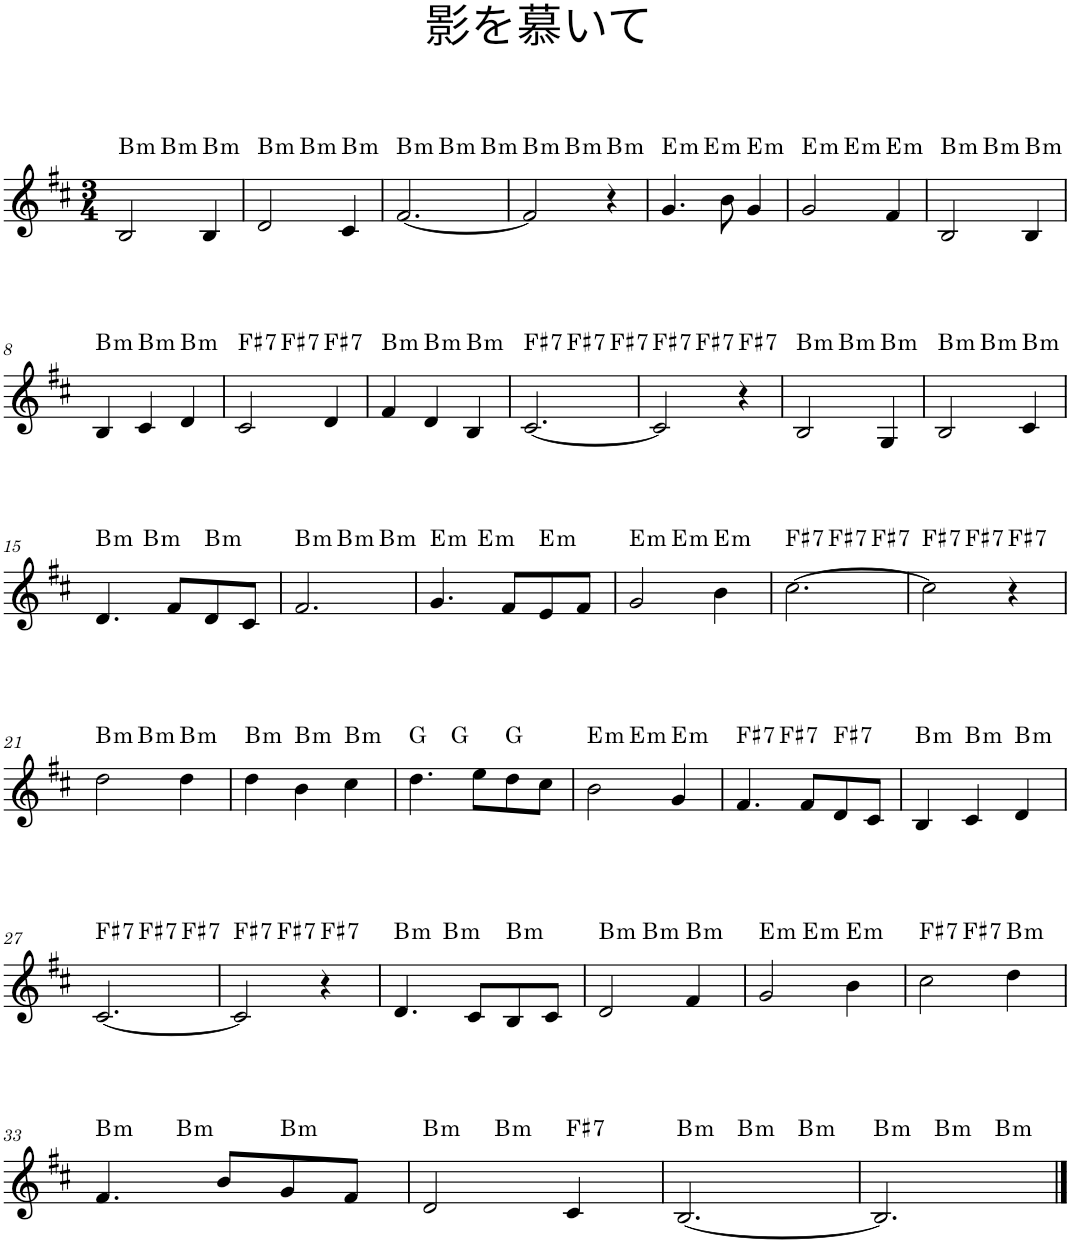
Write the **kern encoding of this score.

**kern	**harte
*part1	*part1
*staff1	*
*I"Piano	*
*I'Pno.	*
*clefG2	*
*k[f#c#]	*
*M3/4	*
=1	=1
!	!LO:H:kt=m
*^	*
2B/	4ryy	B:min
!	!	!LO:H:kt=m
.	2ryy	B:min
!	!	!LO:H:kt=m
4B/	.	B:min
=2	=2	=2
!	!	!LO:H:kt=m
2d/	4ryy	B:min
!	!	!LO:H:kt=m
.	2ryy	B:min
!	!	!LO:H:kt=m
4c#/	.	B:min
=3	=3	=3
!	!	!LO:H:kt=m
*	*^	*
[<2.f#/	4ryy	2ryy	B:min
!	!	!	!LO:H:kt=m
.	2ryy	.	B:min
!	!	!	!LO:H:kt=m
.	.	4ryy	B:min
=4	=4	=4	=4
!	!	!	!LO:H:kt=m
*	*v	*v	*
2f#/]	4ryy	B:min
!	!	!LO:H:kt=m
.	2ryy	B:min
!	!	!LO:H:kt=m
4r	.	B:min
=5	=5	=5
!	!	!LO:H:kt=m
4.g/	4ryy	E:min
!	!	!LO:H:kt=m
.	2ryy	E:min
8b\	.	.
!	!	!LO:H:kt=m
4g/	.	E:min
=6	=6	=6
!	!	!LO:H:kt=m
2g/	4ryy	E:min
!	!	!LO:H:kt=m
.	2ryy	E:min
!	!	!LO:H:kt=m
4f#/	.	E:min
=7	=7	=7
!	!	!LO:H:kt=m
2B/	4ryy	B:min
!	!	!LO:H:kt=m
.	2ryy	B:min
!	!	!LO:H:kt=m
4B/	.	B:min
!!LO:LB:g=z	!!
=8	=8	=8
!	!	!LO:H:kt=m
*v	*v	*
4B/	B:min
!	!LO:H:kt=m
4c#/	B:min
!	!LO:H:kt=m
4d/	B:min
=9	=9
!	!LO:H:kt=7
*^	*
2c#/	4ryy	F#:7
!	!	!LO:H:kt=7
.	2ryy	F#:7
!	!	!LO:H:kt=7
4d/	.	F#:7
=10	=10	=10
!	!	!LO:H:kt=m
*v	*v	*
4f#/	B:min
!	!LO:H:kt=m
4d/	B:min
!	!LO:H:kt=m
4B/	B:min
=11	=11
!	!LO:H:kt=7
*^	*
*	*^	*
[2.c#/	4ryy	2ryy	F#:7
!	!	!	!LO:H:kt=7
.	2ryy	.	F#:7
!	!	!	!LO:H:kt=7
.	.	4ryy	F#:7
=12	=12	=12	=12
!	!	!	!LO:H:kt=7
*	*v	*v	*
2c#/]	4ryy	F#:7
!	!	!LO:H:kt=7
.	2ryy	F#:7
!	!	!LO:H:kt=7
4r	.	F#:7
=13	=13	=13
!	!	!LO:H:kt=m
2B/	4ryy	B:min
!	!	!LO:H:kt=m
.	2ryy	B:min
!	!	!LO:H:kt=m
4G/	.	B:min
=14	=14	=14
!	!	!LO:H:kt=m
2B/	4ryy	B:min
!	!	!LO:H:kt=m
.	2ryy	B:min
!	!	!LO:H:kt=m
4c#/	.	B:min
!!LO:LB:g=z	!!
=15	=15	=15
!	!	!LO:H:kt=m
4.d/	4ryy	B:min
!	!	!LO:H:kt=m
.	2ryy	B:min
8f#/L	.	.
!	!	!LO:H:kt=m
8d/	.	B:min
8c#/J	.	.
=16	=16	=16
!	!	!LO:H:kt=m
*	*^	*
2.f#/	4ryy	2ryy	B:min
!	!	!	!LO:H:kt=m
.	2ryy	.	B:min
!	!	!	!LO:H:kt=m
.	.	4ryy	B:min
=17	=17	=17	=17
!	!	!	!LO:H:kt=m
*	*v	*v	*
4.g/	4ryy	E:min
!	!	!LO:H:kt=m
.	2ryy	E:min
8f#/L	.	.
!	!	!LO:H:kt=m
8e/	.	E:min
8f#/J	.	.
=18	=18	=18
!	!	!LO:H:kt=m
2g/	4ryy	E:min
!	!	!LO:H:kt=m
.	2ryy	E:min
!	!	!LO:H:kt=m
4b\	.	E:min
=19	=19	=19
!	!	!LO:H:kt=7
*	*^	*
[>2.cc#\	4ryy	2ryy	F#:7
!	!	!	!LO:H:kt=7
.	2ryy	.	F#:7
!	!	!	!LO:H:kt=7
.	.	4ryy	F#:7
=20	=20	=20	=20
!	!	!	!LO:H:kt=7
*	*v	*v	*
2cc#\]	4ryy	F#:7
!	!	!LO:H:kt=7
.	2ryy	F#:7
!	!	!LO:H:kt=7
4r	.	F#:7
!!LO:LB:g=z	!!
=21	=21	=21
!	!	!LO:H:kt=m
2dd\	4ryy	B:min
!	!	!LO:H:kt=m
.	2ryy	B:min
!	!	!LO:H:kt=m
4dd\	.	B:min
=22	=22	=22
!	!	!LO:H:kt=m
*v	*v	*
4dd\	B:min
!	!LO:H:kt=m
4b\	B:min
!	!LO:H:kt=m
4cc#\	B:min
=23	=23
*^	*
4.dd\	4ryy	G:maj
.	2ryy	G:maj
8ee\L	.	.
8dd\	.	G:maj
8cc#\J	.	.
=24	=24	=24
!	!	!LO:H:kt=m
2b\	4ryy	E:min
!	!	!LO:H:kt=m
.	2ryy	E:min
!	!	!LO:H:kt=m
4g/	.	E:min
=25	=25	=25
!	!	!LO:H:kt=7
4.f#/	4ryy	F#:7
!	!	!LO:H:kt=7
.	2ryy	F#:7
8f#/L	.	.
!	!	!LO:H:kt=7
8d/	.	F#:7
8c#/J	.	.
=26	=26	=26
!	!	!LO:H:kt=m
*v	*v	*
4B/	B:min
!	!LO:H:kt=m
4c#/	B:min
!	!LO:H:kt=m
4d/	B:min
!!LO:LB:g=z
=27	=27
!	!LO:H:kt=7
*^	*
*	*^	*
[<2.c#/	4ryy	2ryy	F#:7
!	!	!	!LO:H:kt=7
.	2ryy	.	F#:7
!	!	!	!LO:H:kt=7
.	.	4ryy	F#:7
=28	=28	=28	=28
!	!	!	!LO:H:kt=7
*	*v	*v	*
2c#/]	4ryy	F#:7
!	!	!LO:H:kt=7
.	2ryy	F#:7
!	!	!LO:H:kt=7
4r	.	F#:7
=29	=29	=29
!	!	!LO:H:kt=m
4.d/	4ryy	B:min
!	!	!LO:H:kt=m
.	2ryy	B:min
8c#/L	.	.
!	!	!LO:H:kt=m
8B/	.	B:min
8c#/J	.	.
=30	=30	=30
!	!	!LO:H:kt=m
2d/	4ryy	B:min
!	!	!LO:H:kt=m
.	2ryy	B:min
!	!	!LO:H:kt=m
4f#/	.	B:min
=31	=31	=31
!	!	!LO:H:kt=m
2g/	4ryy	E:min
!	!	!LO:H:kt=m
.	2ryy	E:min
!	!	!LO:H:kt=m
4b\	.	E:min
=32	=32	=32
!	!	!LO:H:kt=7
2cc#\	4ryy	F#:7
!	!	!LO:H:kt=7
.	2ryy	F#:7
!	!	!LO:H:kt=m
4dd\	.	B:min
!!LO:LB:g=z	!!
=33	=33	=33
!	!	!LO:H:kt=m
4.f#/	4ryy	B:min
!	!	!LO:H:kt=m
.	2ryy	B:min
8b/L	.	.
!	!	!LO:H:kt=m
8g/	.	B:min
8f#/J	.	.
=34	=34	=34
!	!	!LO:H:kt=m
2d/	4ryy	B:min
!	!	!LO:H:kt=m
.	2ryy	B:min
!	!	!LO:H:kt=7
4c#/	.	F#:7
=35	=35	=35
!	!	!LO:H:kt=m
*	*^	*
[<2.B/	4ryy	2ryy	B:min
!	!	!	!LO:H:kt=m
.	2ryy	.	B:min
!	!	!	!LO:H:kt=m
.	.	4ryy	B:min
=36	=36	=36	=36
!	!	!	!LO:H:kt=m
2.B/]	4ryy	2ryy	B:min
!	!	!	!LO:H:kt=m
.	2ryy	.	B:min
!	!	!	!LO:H:kt=m
.	.	4ryy	B:min
*v	*v	*v	*
==	==
*-	*-
